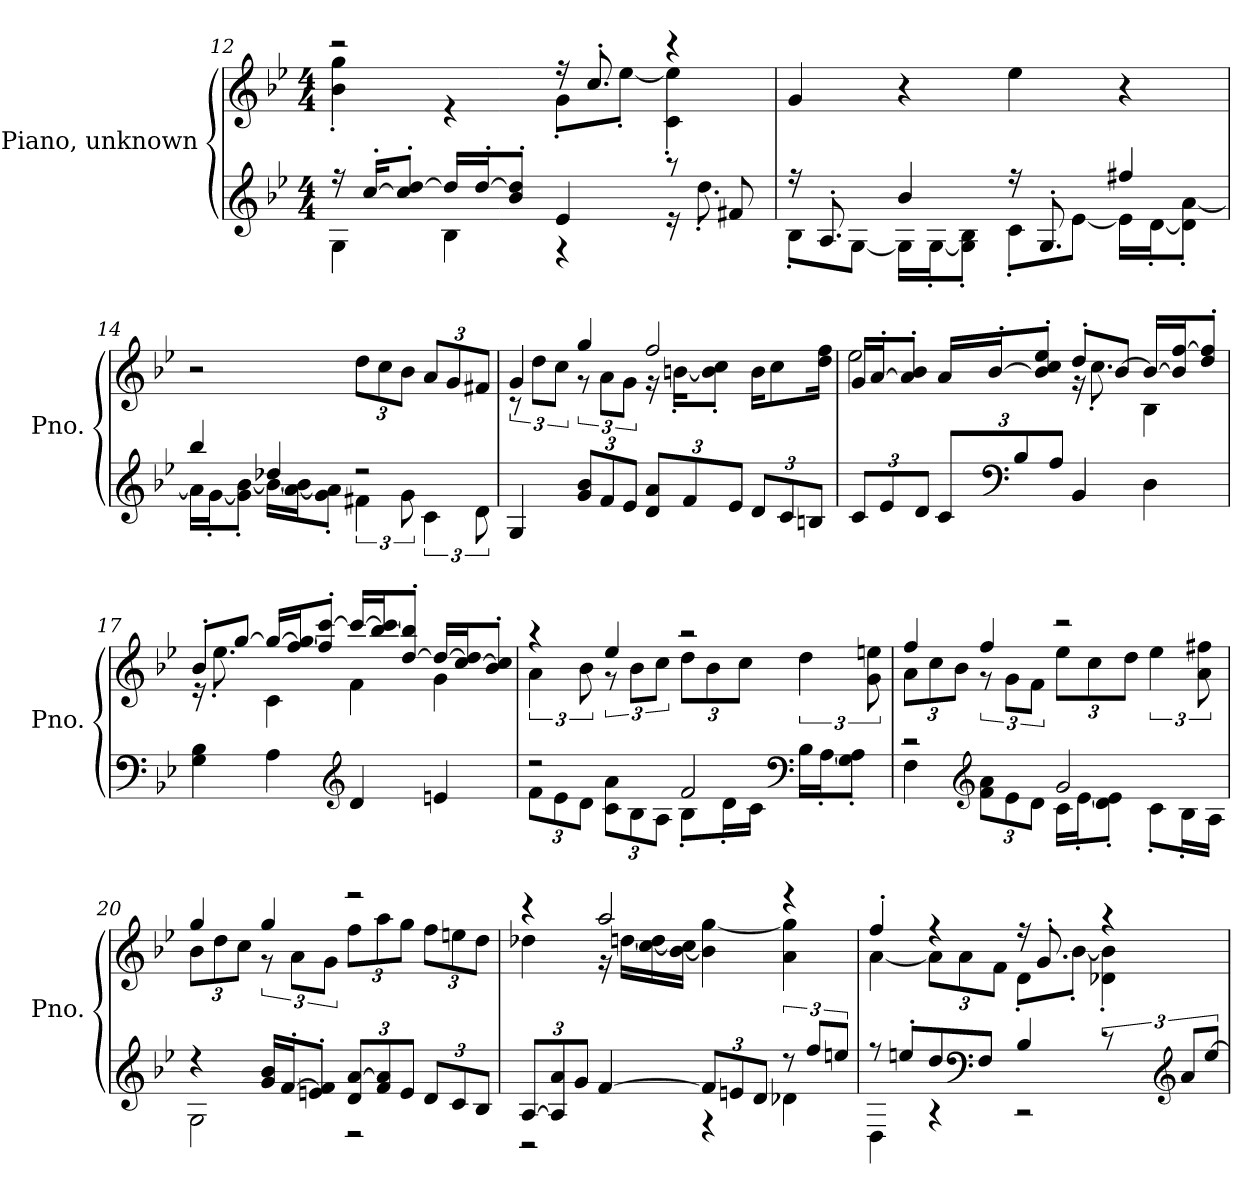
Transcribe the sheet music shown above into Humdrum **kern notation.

**kern	**kern
*part1	*part1
*staff2	*staff1
*I"Piano, unknown	*
*I'Pno.	*
!!LO:LB:g=z
*clefG2	*clefG2
*k[b-e-]	*k[b-e-]
*M4/4	*M4/4
=12	=12
*^	*^
16r	4G\	2r	4b-\' 4gg\'
[16cc'/KL	.	.	.
8cc/]' [8dd/'J	.	.	.
16dd/LL]	4B-\	.	4r
[16dd'/J	.	.	.
8b-/' 8dd/]'J	.	.	.
4e-/	4r	16r	8g'\L
.	.	8.cc'/	.
.	.	.	[8ee-'\J
8r	16r	4r	4c\' 4ee-\]'
.	8.dd'\	.	.
8f#X/	.	.	.
*	*	*v	*v
=13	=13	=13
16r	8B-'\L	4g/
8.A'/	.	.
.	[8G\J	.
4b-/	16G\LL]	4r
.	[16G'\J	.
.	8G\]' 8B-\'J	.
16r	8c'\L	4ee-\
8.G'/	.	.
.	[8e-\J	.
4ff#X/	16e-\LL]	4r
.	[16d'\J	.
.	8d\]' [8a\'J	.
!!LO:PB:g=z
=14	=14	=14
4bb-/	16a\LL]	2r
.	[16g'\J	.
.	8g\]' [8b-\'J	.
4dd-X/	16b-\LL_	.
.	[16a\ 16b-\]J	.
.	8g\' 8a\]'J	.
*	*	*Xbrackettup
2r	6f#X\	12dd\L
.	.	12cc\
.	12g\	12b-\J
.	6c\	12a/L
.	.	12g/
.	12d\	12f#X/J
*v	*v	*
=15	=15
*	*^
*	*	*brackettup
4G/	4g/	12r
.	.	12dd\L
.	.	12cc\J
*Xbrackettup	*	*
12g/ 12b-/L	4gg/	12r
12f/	.	12a\L
12e-/J	.	12g\J
12d/ 12a/L	2ff/	16r
.	.	[16bn'\KL
12f/	.	.
.	.	8b\]' 8cc\'J
12e-/J	.	.
12d/L	.	16b\KL
.	.	8cc\
12c/	.	.
12Bn/J	.	.
.	.	16dd\ 16ff\Jk
!!LO:LB:g=z	!!
=16	=16	=16
12c/L	16g/LL	2ee-\
.	[16a'/J	.
12e-/	.	.
.	8a/]' 8b-/'J	.
12d/J	.	.
12c/L	16a/LL	.
.	[16b-'/J	.
*clefF4	*	*
12B-/	.	.
.	8b-/]' 8cc/' 8ee-/'J	.
12A/J	.	.
4BB-/	8dd'/L	16r
.	.	8.cc'\
.	[8b-/J	.
4D\	16b-/LL_	4B-\
.	16b-/] [16ff/J	.
.	8dd/' 8ff/]'J	.
=17	=17	=17
4G\ 4B-\	8b-'/L	16r
.	.	8.ee-'\
.	[8gg/J	.
4A\	16gg/LL_	4c\
.	[16ff/ 16gg/]J	.
.	8ff/]' [8ccc/'J	.
*clefG2	*	*
4d/	16ccc/LL_	4f\
.	[16bb-/ 16ccc/]J	.
.	[8dd/' 8bb-/]'J	.
4en/	16dd/LL_	4g\
.	[16cc/ 16dd/]J	.
.	8b-/' 8cc/]'J	.
!!LO:LB:g=z	!!
=18	=18	=18
*^	*	*
2r	12f\L	4r	6a\
.	12e-\	.	.
.	12d\J	.	12b-\
.	12c\ 12a\L	4ee-/	12r
.	12B-\	.	12b-\L
.	12A\J	.	12cc\J
*	*	*	*Xbrackettup
2f/	8B-'\L	2r	12dd\L
.	.	.	12b-\
.	16d'\L	.	.
.	.	.	12cc\J
.	16c\JJ	.	.
*clefF4	*	*	*
*	*	*	*brackettup
.	16B-\LL	.	6dd\
.	[16A'\J	.	.
.	8G\' 8A\]'J	.	.
.	.	.	12g\ 12een\
=19	=19	=19	=19
*	*	*	*Xbrackettup
2r	4F\	4ff/	12a\L
.	.	.	12cc\
.	.	.	12b-\J
*clefG2	*	*	*
*	*	*	*brackettup
.	12f\ 12a\L	4ff/	12r
.	12e-\	.	12g\L
.	12d\J	.	12f\J
*	*	*	*Xbrackettup
2g/	16c\LL	2r	12ee-\L
.	[16e-'\J	.	.
.	.	.	12cc\
.	8d\' 8e-\]'J	.	.
.	.	.	12dd\J
*	*	*	*brackettup
.	8c'\L	.	6ee-\
.	16B-'\L	.	.
.	.	.	12a\ 12ff#X\
.	16A\JJ	.	.
!!LO:LB:g=z	!!
=20	=20	=20	=20
*	*	*	*Xbrackettup
4r	2G\	4gg/	12b-\L
.	.	.	12dd\
.	.	.	12cc\J
*	*	*	*brackettup
16g/ 16b-/LL	.	4gg/	12r
[16f'/J	.	.	.
.	.	.	12a\L
8en/' 8f/]'J	.	.	.
.	.	.	12g\J
*	*	*	*Xbrackettup
12d/ [12a/L	2r	2r	12ff\L
12f/ 12a/]	.	.	12aa\
12e/J	.	.	12gg\J
12d/L	.	.	12ff\L
12c/	.	.	12een\
12B-/J	.	.	12dd\J
=21	=21	=21	=21
[12A/L	2r	4r	4dd-X\
12A/] 12a/	.	.	.
12g/J	.	.	.
[4f/	.	2aa/	16r
.	.	.	[16ddn\LL
.	.	.	[16cc\ 16dd\]
.	.	.	[16b-\ 16cc\]JJ
12f/L]	4r	.	4b-\] [4gg\
12en/	.	.	.
12d/J	.	.	.
*brackettup	*	*	*
12r	4d-X\	4r	4a\ 4gg\]
12ff/L	.	.	.
12een/J	.	.	.
!!LO:LB:g=z	!!
=22	=22	=22	=22
8r	4D\	4ff'/	[4a\
8een'/L	.	.	.
8dd/	4r	4r	12a\L]
.	.	.	12a\
*clefF4	*	*	*
8F/J	.	.	.
.	.	.	12f\J
4B-/	2r	16r	8d'\L
.	.	8.g'/	.
.	.	.	[8b-'\J
12r	.	4r	4d-X\' 4b-\]'
*clefG2	*	*	*
12a/L	.	.	.
[12ee/J	.	.	.
*v	*v	*	*
*	*v	*v
=	=
*-	*-
